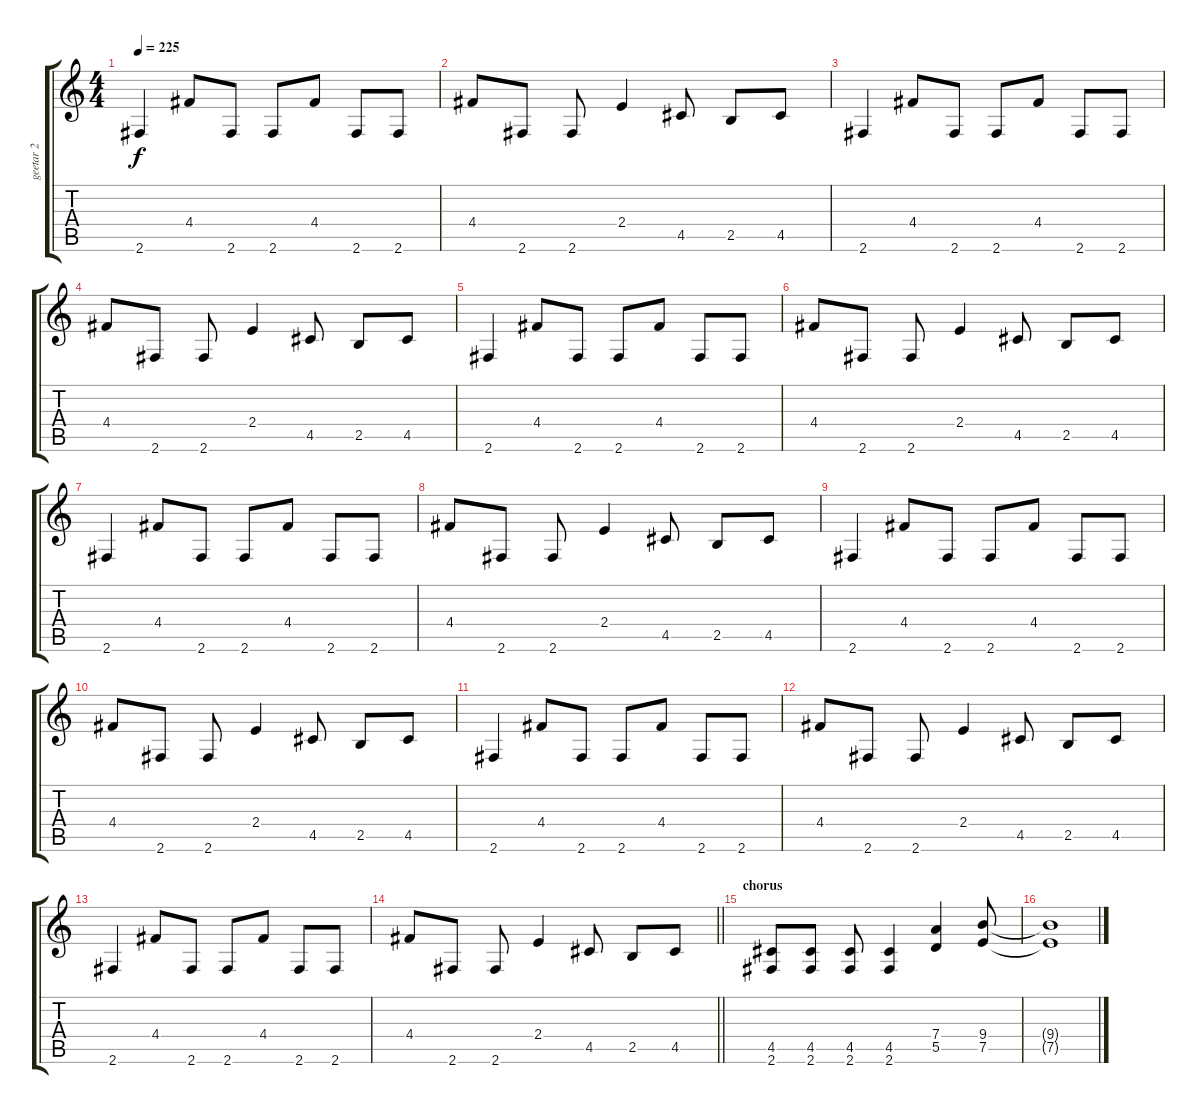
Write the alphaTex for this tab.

\track ("geetar 2" "geetar 2") {instrument distortionguitar}
\staff {score tabs}
\tuning (E4 B3 G3 D3 A2 E2) {hide}
\ts (4 4)
\tempo 225
\clef g2
\ks c
2.6.4{dy f} 4.4.8 2.6.8 2.6.8 4.4.8 2.6.8 2.6.8 |
4.4.8 2.6.8 2.6.8 2.4.4 4.5.8 2.5.8 4.5.8 |
2.6.4 4.4.8 2.6.8 2.6.8 4.4.8 2.6.8 2.6.8 |
4.4.8 2.6.8 2.6.8 2.4.4 4.5.8 2.5.8 4.5.8 |
2.6.4 4.4.8 2.6.8 2.6.8 4.4.8 2.6.8 2.6.8 |
4.4.8 2.6.8 2.6.8 2.4.4 4.5.8 2.5.8 4.5.8 |
2.6.4 4.4.8 2.6.8 2.6.8 4.4.8 2.6.8 2.6.8 |
4.4.8 2.6.8 2.6.8 2.4.4 4.5.8 2.5.8 4.5.8 |
2.6.4 4.4.8 2.6.8 2.6.8 4.4.8 2.6.8 2.6.8 |
4.4.8 2.6.8 2.6.8 2.4.4 4.5.8 2.5.8 4.5.8 |
2.6.4 4.4.8 2.6.8 2.6.8 4.4.8 2.6.8 2.6.8 |
4.4.8 2.6.8 2.6.8 2.4.4 4.5.8 2.5.8 4.5.8 |
2.6.4 4.4.8 2.6.8 2.6.8 4.4.8 2.6.8 2.6.8 |
\barLineRight lightlight
4.4.8 2.6.8 2.6.8 2.4.4 4.5.8 2.5.8 4.5.8 |
\section ("" "chorus")
(4.5 2.6).8 (4.5 2.6).8 (4.5 2.6).8 (4.5 2.6).4 (7.4 5.5).4 (9.4 7.5).8 |
(9.4{t} 7.5{t}).1
